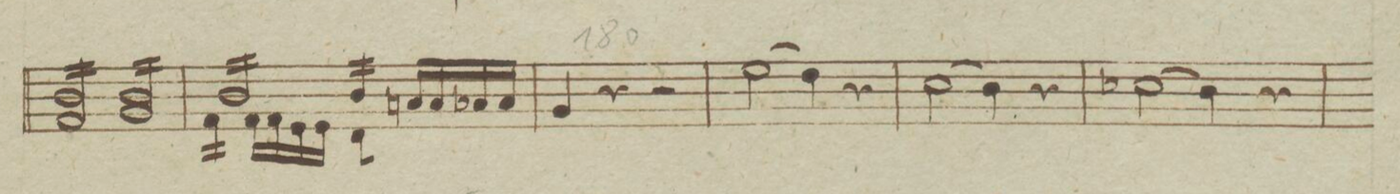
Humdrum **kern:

**kern	**dynam
*I"Violino Secondo.	*
*clefG2	*
*k[b-e-a-]	*
*met(c)	*
*M4/4	*
16f/LL 16b-	.
16f/ 16b-	.
16f/ 16b-	.
16f/ 16b-	.
16f/ 16b-	.
16f/ 16b-	.
16f/ 16b-	.
16f/JJ 16b-	.
16g/LL 16b-	.
16g/ 16b-	.
16g/ 16b-	.
16g/ 16b-	.
16g/ 16b-	.
16g/ 16b-	.
16g/ 16b-	.
16g/JJ 16b-	.
=175	=175
*^	*
*	*tremolo	*
16b-/LL	16f\LL	.
16b-/	16f\	.
16b-/	16f\	.
16b-/	16f\JJ	.
*	*Xtremolo	*
16b-/	16f\LL	.
16b-/	16f\	.
16b-/	16e-\	.
16b-/JJ	16e-\JJ	.
16b-/LL	8d\	.
16b-/	.	.
16b-/	8ryy	.
16b-/JJ	.	.
*Xtremolo	*	*
16an/LL	4ryy	.
16a/	.	.
16a-X/	.	.
16a-/JJ	.	.
*v	*v	*
=176	=176
4g/	.
4r	.
2r	.
=177	=177
(2ee-\	.
4dd\)	.
4r	.
=178	=178
(2cc\	.
4b-\)	.
4r	.
=179	=179
(2cc-X\	.
4b-\)	.
4r	.
=180	=180
*-	*-
